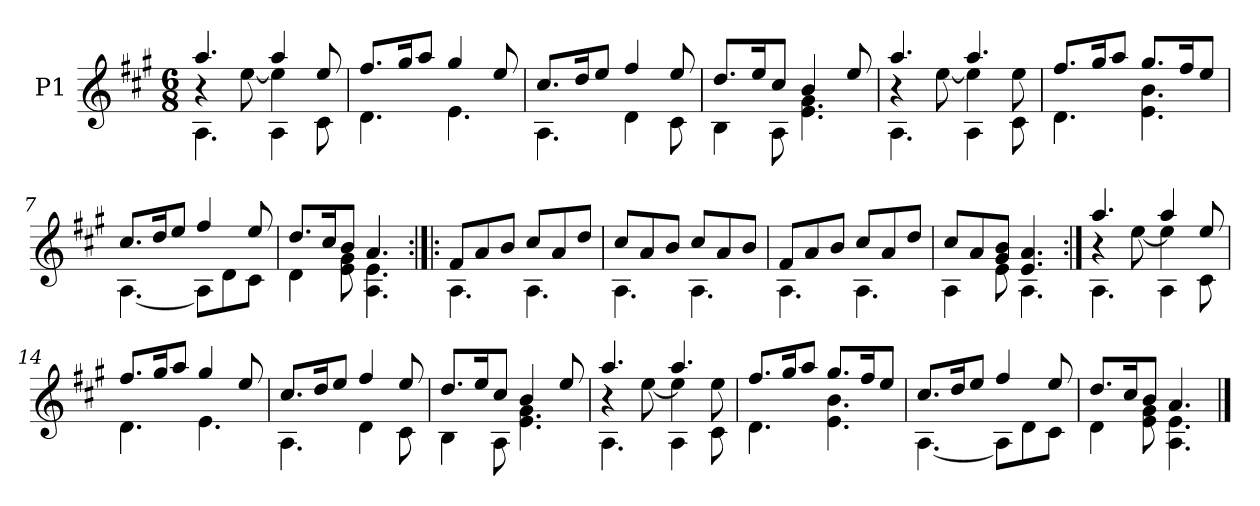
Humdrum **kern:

**kern
*part1
*staff1
*I"P1
!!LO:PB:g=z
*clefG2
*ITrd7c12
*k[f#c#g#]
*A:
*M6/8
*MM96
=1
*^
*	*^
4.ai/	4r	4.AAi\
.	[<8ei\	.
4ai/	4ei\]	4AAi\
8ei/	8ryy	8C#i\
*	*v	*v
=2	=2
8.f#i/L	4.Di\
16g#i/k	.
8ai/J	.
4g#i/	4.Ei\
8ei/	.
=3	=3
8.c#i/L	4.AAi\
16di/k	.
8ei/J	.
4f#i/	4Di\
8ei/	8C#i\
=4	=4
8.di/L	4BBi\
16ei/k	.
8c#i/J	8AAi\
4Bi/	4.Ei\ 4.G#i
8ei/	.
!!LO:LB:g=z	!!
=5	=5
*	*^
4.ai/	4r	4.AAi\
.	[<8ei\	.
4.ai/	4ei\]	4AAi\
.	8ei\	8C#i\
*	*v	*v
=6	=6
8.f#i/L	4.Di\
16g#i/k	.
8ai/J	.
8.g#i/L	4.Ei\ 4.Bi
16f#i/k	.
8ei/J	.
=7	=7
8.c#i/L	[<4.AAi\
16di/k	.
8ei/J	.
4f#i/	8AAi\L]
.	8Di\
8ei/	8C#i\J
=8	=8
8.di/L	4Di\
16c#i/k	.
8Bi/J	8Ei\ 8G#i
4.Ai/	4.AAi\ 4.Ei
!!LO:LB:g=z	!!
=9:|!|:	=9:|!|:
8F#i/L	4.AAi\
8Ai/	.
8Bi/J	.
8c#i/L	4.AAi\
8Ai/	.
8di/J	.
=10	=10
8c#i/L	4.AAi\
8Ai/	.
8Bi/J	.
8c#i/L	4.AAi\
8Ai/	.
8Bi/J	.
=11	=11
8F#i/L	4.AAi\
8Ai/	.
8Bi/J	.
8c#i/L	4.AAi\
8Ai/	.
8di/J	.
=12	=12
8c#i/L	4AAi\
8Ai/	.
8G#i/ 8BiJ	8Ei\
4.Ei/ 4.Ai	4.AAi\
!!LO:LB:g=z	!!
=13:|!	=13:|!
*	*^
4.ai/	4r	4.AAi\
.	[<8ei\	.
4ai/	4ei\]	4AAi\
8ei/	8ryy	8C#i\
*	*v	*v
=14	=14
8.f#i/L	4.Di\
16g#i/k	.
8ai/J	.
4g#i/	4.Ei\
8ei/	.
=15	=15
8.c#i/L	4.AAi\
16di/k	.
8ei/J	.
4f#i/	4Di\
8ei/	8C#i\
=16	=16
8.di/L	4BBi\
16ei/k	.
8c#i/J	8AAi\
4Bi/	4.Ei\ 4.G#i
8ei/	.
!!LO:LB:g=z	!!
=17	=17
*	*^
4.ai/	4r	4.AAi\
.	[<8ei\	.
4.ai/	4ei\]	4AAi\
.	8ei\	8C#i\
*	*v	*v
=18	=18
8.f#i/L	4.Di\
16g#i/k	.
8ai/J	.
8.g#i/L	4.Ei\ 4.Bi
16f#i/k	.
8ei/J	.
=19	=19
8.c#i/L	[<4.AAi\
16di/k	.
8ei/J	.
4f#i/	8AAi\L]
.	8Di\
8ei/	8C#i\J
=20	=20
8.di/L	4Di\
16c#i/k	.
8Bi/J	8Ei\ 8G#i
4.Ai/	4.AAi\ 4.Ei
*v	*v
==
*-
